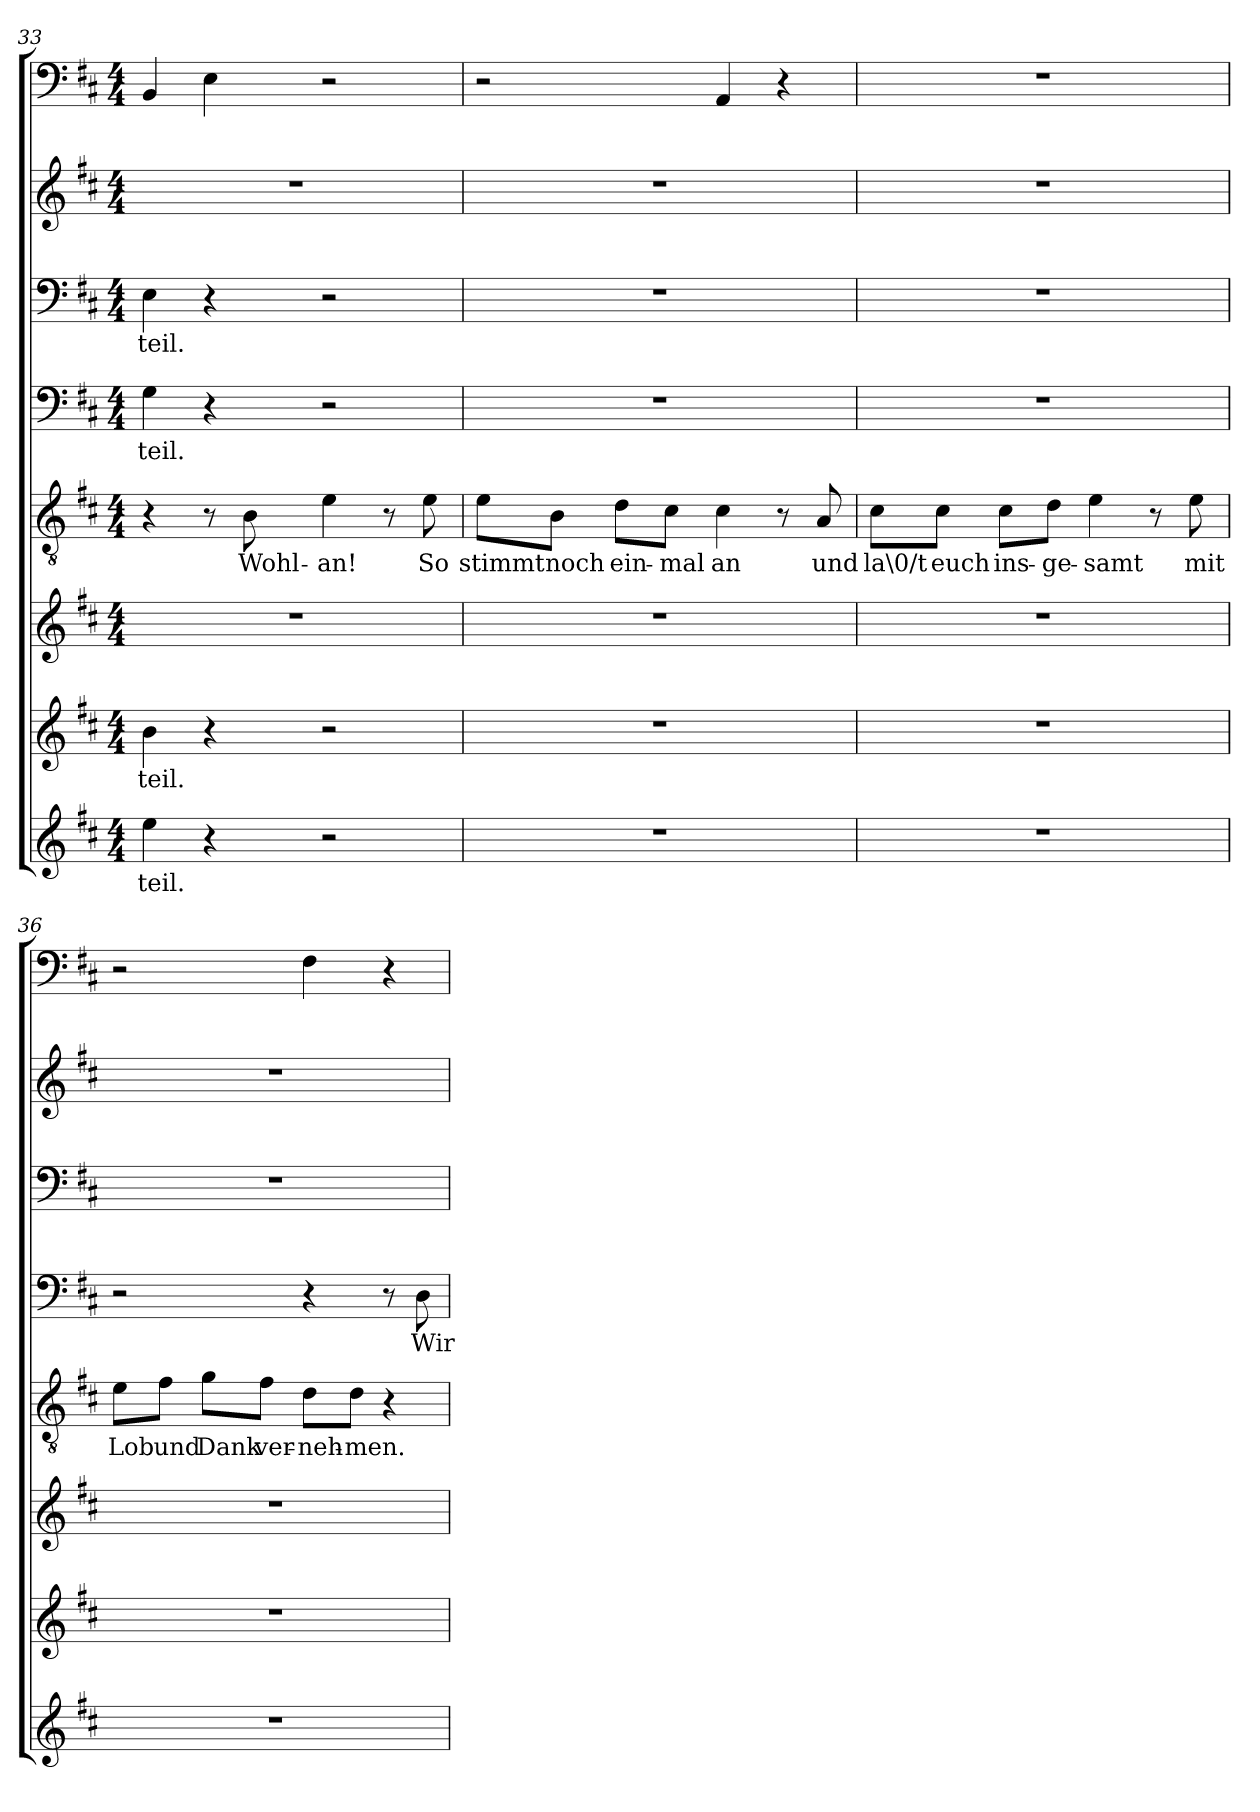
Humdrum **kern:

**kern	**text	**kern	**text	**kern	**kern	**text	**kern	**text	**kern	**text	**kern	**kern
*part8	*part8	*part7	*part7	*part6	*part5	*part5	*part4	*part4	*part3	*part3	*part2	*part1
*staff8	*staff8	*staff7	*staff7	*staff6	*staff5	*staff5	*staff4	*staff4	*staff3	*staff3	*staff2	*staff1
*clefG2	*	*clefG2	*	*clefG2	*clefGv2	*	*clefF4	*	*clefF4	*	*clefG2	*clefF4
*k[f#c#]	*	*k[f#c#]	*	*k[f#c#]	*k[f#c#]	*	*k[f#c#]	*	*k[f#c#]	*	*k[f#c#]	*k[f#c#]
*D:	*	*D:	*	*D:	*D:	*	*D:	*	*D:	*	*D:	*D:
*M4/4	*	*M4/4	*	*M4/4	*M4/4	*	*M4/4	*	*M4/4	*	*M4/4	*M4/4
=33	=33	=33	=33	=33	=33	=33	=33	=33	=33	=33	=33	=33
4ee\	teil.	4b\	teil.	1r	4r	.	4G\	teil.	4E\	teil.	1r	4BB/
4r	.	4r	.	.	8r	.	4r	.	4r	.	.	4E\
.	.	.	.	.	8B\	Wohl-	.	.	.	.	.	.
2r	.	2r	.	.	4e\	-an!	2r	.	2r	.	.	2r
.	.	.	.	.	8r	.	.	.	.	.	.	.
.	.	.	.	.	8e\	So	.	.	.	.	.	.
=34	=34	=34	=34	=34	=34	=34	=34	=34	=34	=34	=34	=34
1r	.	1r	.	1r	8e\L	stimmt	1r	.	1r	.	1r	2r
.	.	.	.	.	8B\J	noch	.	.	.	.	.	.
.	.	.	.	.	8d\L	ein-	.	.	.	.	.	.
.	.	.	.	.	8c#\J	-mal	.	.	.	.	.	.
.	.	.	.	.	4c#\	an	.	.	.	.	.	4AA/
.	.	.	.	.	8r	.	.	.	.	.	.	4r
.	.	.	.	.	8A/	und	.	.	.	.	.	.
=35	=35	=35	=35	=35	=35	=35	=35	=35	=35	=35	=35	=35
1r	.	1r	.	1r	8c#\L	la\0/t	1r	.	1r	.	1r	1r
.	.	.	.	.	8c#\J	euch	.	.	.	.	.	.
.	.	.	.	.	8c#\L	ins-	.	.	.	.	.	.
.	.	.	.	.	8d\J	-ge-	.	.	.	.	.	.
.	.	.	.	.	4e\	-samt	.	.	.	.	.	.
.	.	.	.	.	8r	.	.	.	.	.	.	.
.	.	.	.	.	8e\	mit	.	.	.	.	.	.
=36	=36	=36	=36	=36	=36	=36	=36	=36	=36	=36	=36	=36
1r	.	1r	.	1r	8e\L	Lob	2r	.	1r	.	1r	2r
.	.	.	.	.	8f#\J	und	.	.	.	.	.	.
.	.	.	.	.	8g\L	Dank	.	.	.	.	.	.
.	.	.	.	.	8f#\J	ver-	.	.	.	.	.	.
.	.	.	.	.	8d\L	-neh-	4r	.	.	.	.	4F#\
.	.	.	.	.	8d\J	-men.	.	.	.	.	.	.
.	.	.	.	.	4r	.	8r	.	.	.	.	4r
.	.	.	.	.	.	.	8D\	Wir	.	.	.	.
=	=	=	=	=	=	=	=	=	=	=	=	=
*-	*-	*-	*-	*-	*-	*-	*-	*-	*-	*-	*-	*-
